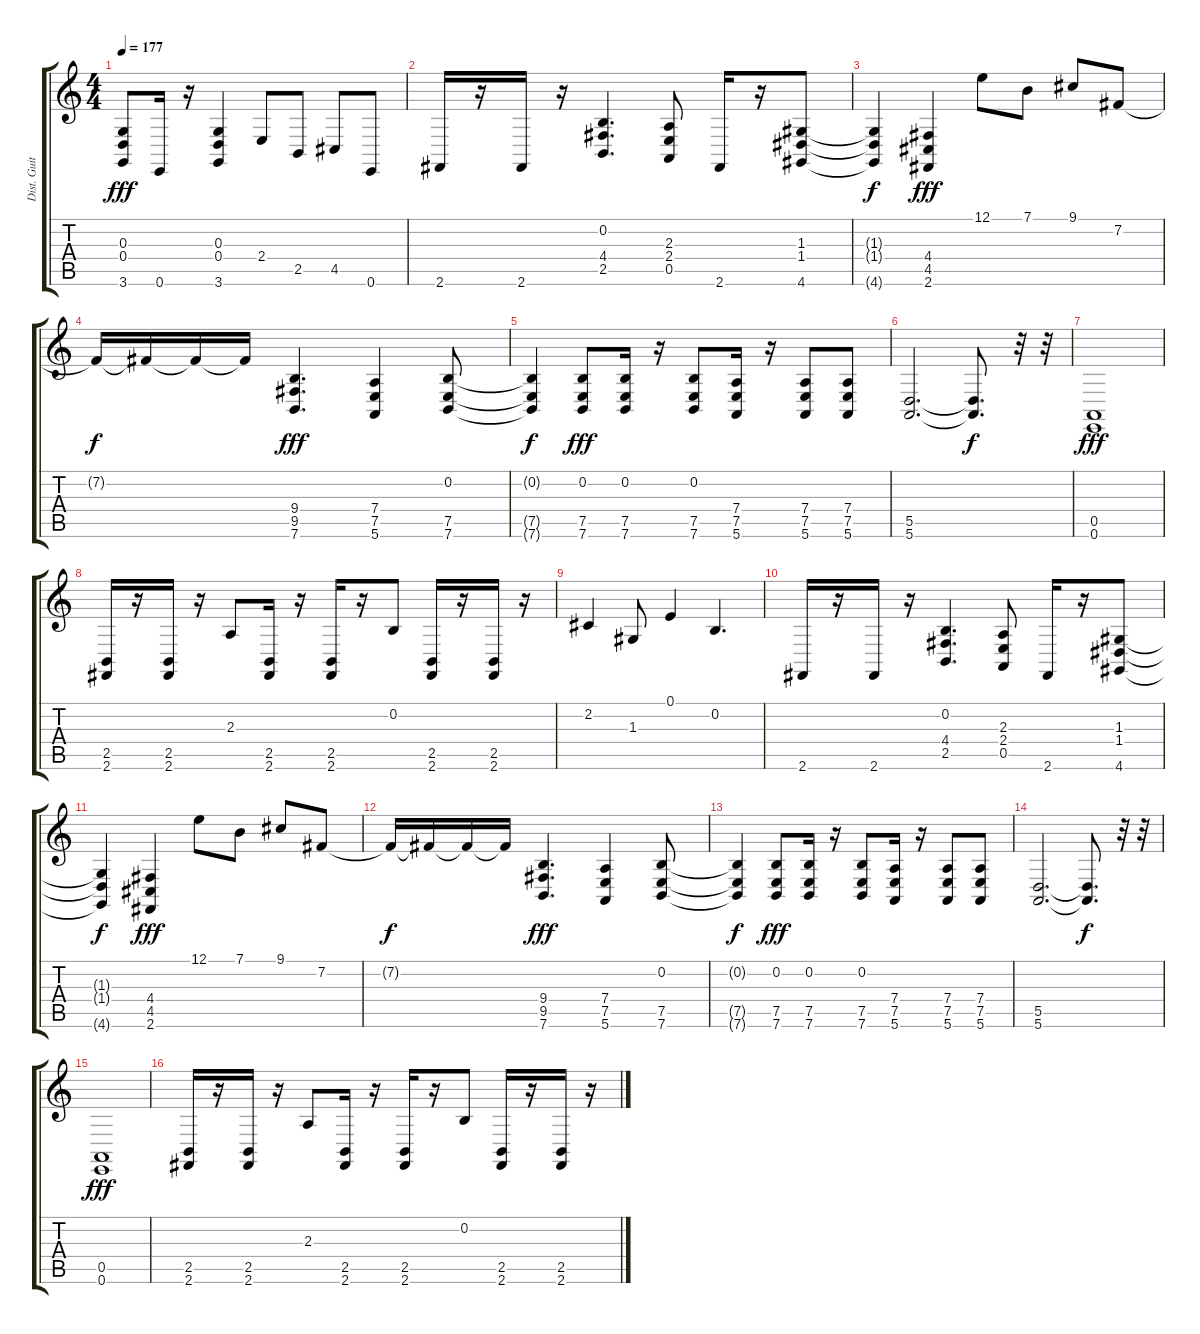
\track ("Dist. Guitar 4" "Dist. Guit") {instrument lead8bassandlead}
\staff {score tabs}
\tuning (E4 B3 G3 D3 A2 E2) {hide}
\ts (4 4)
\tempo 177
\clef g2
\ks c
(0.3 0.4 3.6).8{dy fff} 0.6.16 r.16 (0.3 0.4 3.6).4 2.4.8 2.5.8 4.5.8 0.6.8 |
2.6.16 r.16 2.6.16 r.16 (0.2 4.4 2.5).4{d} (2.3 2.4 0.5).8 2.6.16 r.16 (1.3 1.4 4.6).8 |
(1.3{t} 1.4{t} 4.6{t}).4{dy f} (4.4 4.5 2.6).4{dy fff} 12.1.8 7.1.8 9.1.8 7.2.8 |
7.2{t}.16{dy f} 7.2{t}.16 7.2{t}.16 7.2{t}.16 (9.4 9.5 7.6).4{d dy fff} (7.4 7.5 5.6).4 (0.2 7.5 7.6).8 |
(0.2{t} 7.5{t} 7.6{t}).4{dy f} (0.2 7.5 7.6).8{dy fff} (0.2 7.5 7.6).16 r.16 (0.2 7.5 7.6).8 (7.4 7.5 5.6).16 r.16 (7.4 7.5 5.6).8 (7.4 7.5 5.6).8 |
(5.5 5.6).2{d} (5.5{t} 5.6{t}).8{d dy f} r.32 r.32 |
(0.5 0.6).1{dy fff} |
(2.5 2.6).16 r.16 (2.5 2.6).16 r.16 2.3.8 (2.5 2.6).16 r.16 (2.5 2.6).16 r.16 0.2.8 (2.5 2.6).16 r.16 (2.5 2.6).16 r.16 |
2.2.4 1.3.8 0.1.4 0.2.4{d} |
2.6.16 r.16 2.6.16 r.16 (0.2 4.4 2.5).4{d} (2.3 2.4 0.5).8 2.6.16 r.16 (1.3 1.4 4.6).8 |
(1.3{t} 1.4{t} 4.6{t}).4{dy f} (4.4 4.5 2.6).4{dy fff} 12.1.8 7.1.8 9.1.8 7.2.8 |
7.2{t}.16{dy f} 7.2{t}.16 7.2{t}.16 7.2{t}.16 (9.4 9.5 7.6).4{d dy fff} (7.4 7.5 5.6).4 (0.2 7.5 7.6).8 |
(0.2{t} 7.5{t} 7.6{t}).4{dy f} (0.2 7.5 7.6).8{dy fff} (0.2 7.5 7.6).16 r.16 (0.2 7.5 7.6).8 (7.4 7.5 5.6).16 r.16 (7.4 7.5 5.6).8 (7.4 7.5 5.6).8 |
(5.5 5.6).2{d} (5.5{t} 5.6{t}).8{d dy f} r.32 r.32 |
(0.5 0.6).1{dy fff} |
(2.5 2.6).16 r.16 (2.5 2.6).16 r.16 2.3.8 (2.5 2.6).16 r.16 (2.5 2.6).16 r.16 0.2.8 (2.5 2.6).16 r.16 (2.5 2.6).16 r.16
